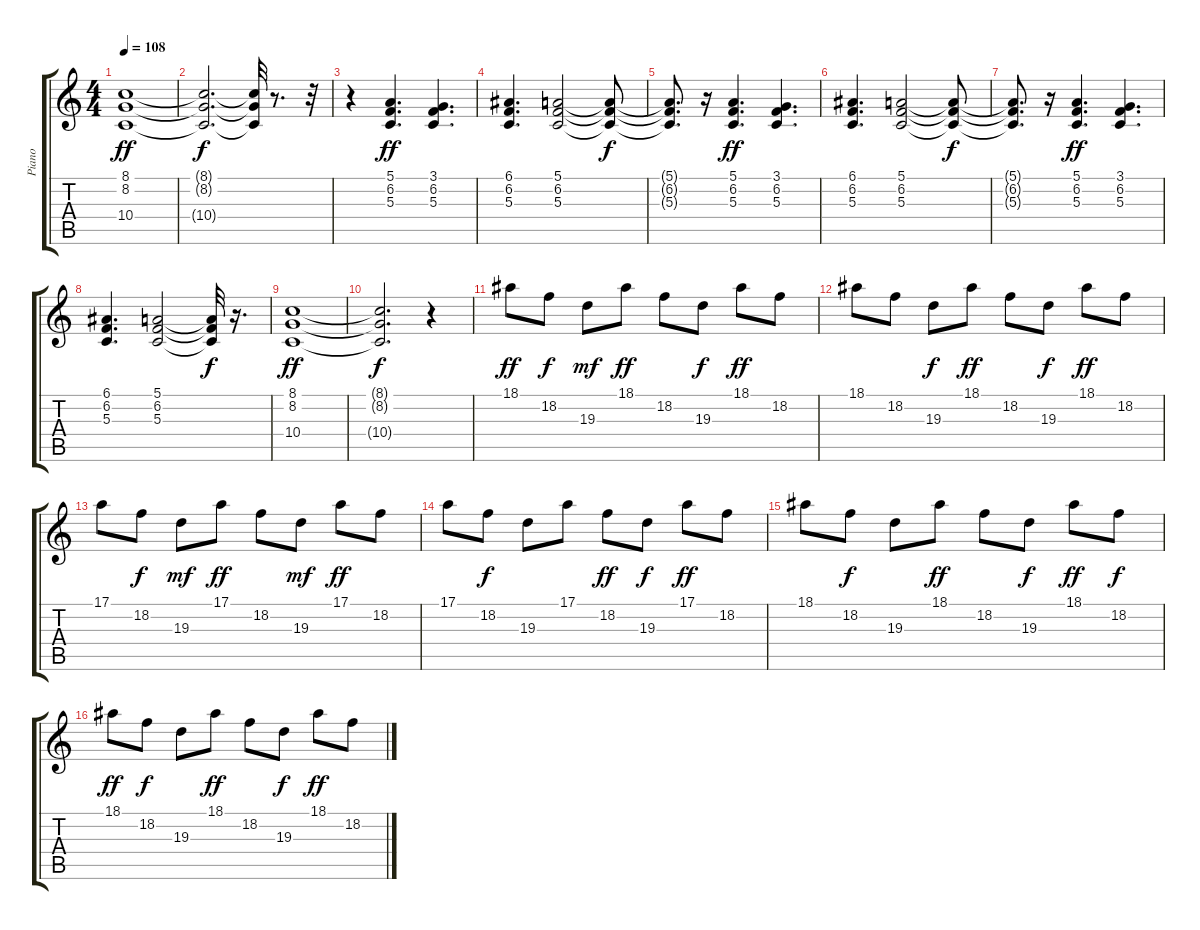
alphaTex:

\track ("Piano" "Piano") {instrument acousticgrandpiano}
\staff {score tabs}
\tuning (E4 B3 G3 D3 A2 E2) {hide}
\ts (4 4)
\tempo 108
\clef g2
\ks c
(8.1 8.2 10.4).1{dy ff} |
(8.1{t} 8.2{t} 10.4{t}).2{d dy f} (8.1{t} 8.2{t} 10.4{t}).32 r.8{d} r.32 |
r.4 (5.1 6.2 5.3).4{d dy ff} (3.1 6.2 5.3).4{d} |
(6.1 6.2 5.3).4{d} (5.1 6.2 5.3).2 (5.1{t} 6.2{t} 5.3{t}).8{dy f} |
(5.1{t} 6.2{t} 5.3{t}).8{d} r.16 (5.1 6.2 5.3).4{d dy ff} (3.1 6.2 5.3).4{d} |
(6.1 6.2 5.3).4{d} (5.1 6.2 5.3).2 (5.1{t} 6.2{t} 5.3{t}).8{dy f} |
(5.1{t} 6.2{t} 5.3{t}).8{d} r.16 (5.1 6.2 5.3).4{d dy ff} (3.1 6.2 5.3).4{d} |
(6.1 6.2 5.3).4{d} (5.1 6.2 5.3).2 (5.1{t} 6.2{t} 5.3{t}).32{dy f} r.16{d} |
(8.1 8.2 10.4).1{dy ff} |
(8.1{t} 8.2{t} 10.4{t}).2{d dy f} r.4 |
18.1.8{dy ff} 18.2.8{dy f} 19.3.8{dy mf} 18.1.8{dy ff} 18.2.8 19.3.8{dy f} 18.1.8{dy ff} 18.2.8 |
18.1.8 18.2.8 19.3.8{dy f} 18.1.8{dy ff} 18.2.8 19.3.8{dy f} 18.1.8{dy ff} 18.2.8 |
17.1.8 18.2.8{dy f} 19.3.8{dy mf} 17.1.8{dy ff} 18.2.8 19.3.8{dy mf} 17.1.8{dy ff} 18.2.8 |
17.1.8 18.2.8{dy f} 19.3.8 17.1.8 18.2.8{dy ff} 19.3.8{dy f} 17.1.8{dy ff} 18.2.8 |
18.1.8 18.2.8{dy f} 19.3.8 18.1.8{dy ff} 18.2.8 19.3.8{dy f} 18.1.8{dy ff} 18.2.8{dy f} |
18.1.8{dy ff} 18.2.8{dy f} 19.3.8 18.1.8{dy ff} 18.2.8 19.3.8{dy f} 18.1.8{dy ff} 18.2.8
